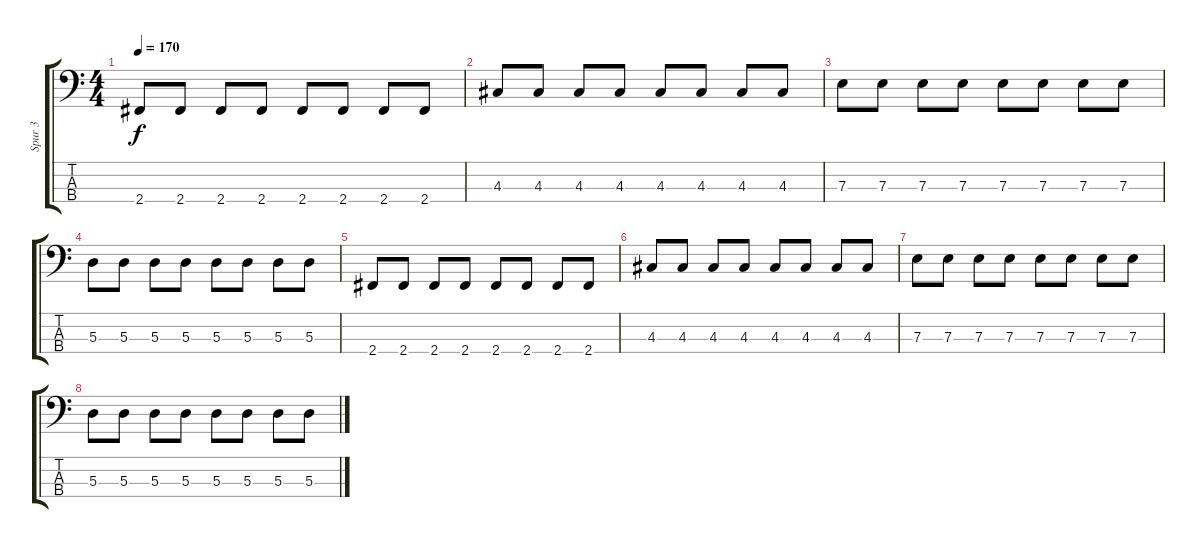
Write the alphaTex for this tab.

\track ("Spur 3" "Spur 3") {instrument electricbassfinger}
\staff {score tabs}
\tuning (G2 D2 A1 E1) {hide}
\ts (4 4)
\tempo 170
\clef f4
\ks c
2.4.8{dy f} 2.4.8 2.4.8 2.4.8 2.4.8 2.4.8 2.4.8 2.4.8 |
4.3.8 4.3.8 4.3.8 4.3.8 4.3.8 4.3.8 4.3.8 4.3.8 |
7.3.8 7.3.8 7.3.8 7.3.8 7.3.8 7.3.8 7.3.8 7.3.8 |
5.3.8 5.3.8 5.3.8 5.3.8 5.3.8 5.3.8 5.3.8 5.3.8 |
2.4.8 2.4.8 2.4.8 2.4.8 2.4.8 2.4.8 2.4.8 2.4.8 |
4.3.8 4.3.8 4.3.8 4.3.8 4.3.8 4.3.8 4.3.8 4.3.8 |
7.3.8 7.3.8 7.3.8 7.3.8 7.3.8 7.3.8 7.3.8 7.3.8 |
5.3.8 5.3.8 5.3.8 5.3.8 5.3.8 5.3.8 5.3.8 5.3.8
